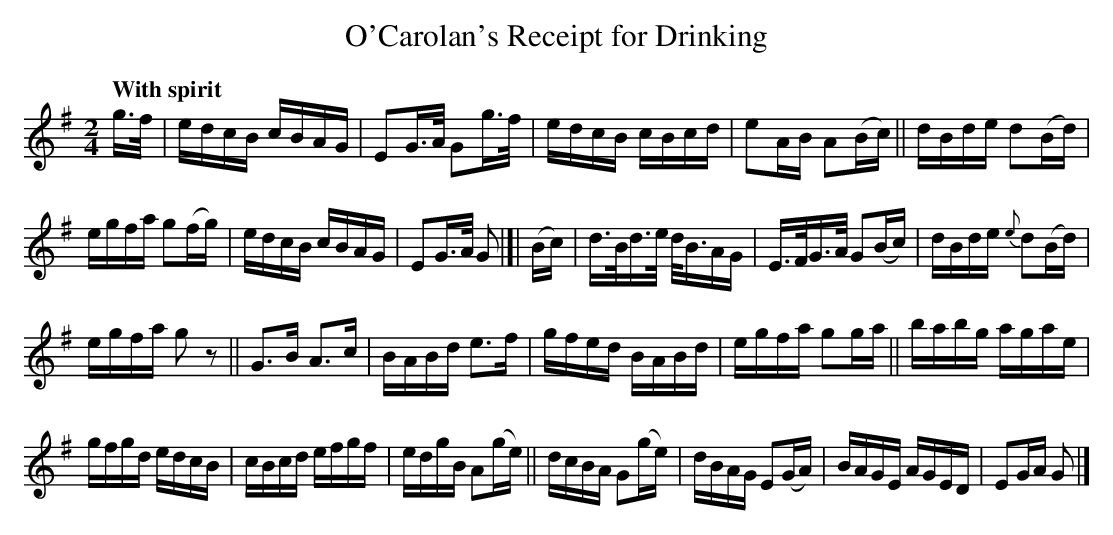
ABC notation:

X:1
T: O'Carolan's Receipt for Drinking
Q: "With spirit"
M: 2/4
L: 1/16
K: G
g>f | edcB cBAG | E2G>A G2g>f | edcB cBcd | e2AB A2(Bc) || dBde d2(Bd) |
egfa g2(fg) | edcB cBAG | E2G>A G2 |[| (Bc) | d>Bd>e d<BAG | E>FG>A G2(Bc) | dBde {e}d2(Bd) |
egfa g2z2 || G3B A3c | BABd e3f | gfed BABd | egfa g2ga || babg agae |
gfgd edcB | cBcd efgf | edgB A2(ge) || dcBA G2(ge) | dBAG E2(GA) | BAGE AGED | E2GA G2 |]
